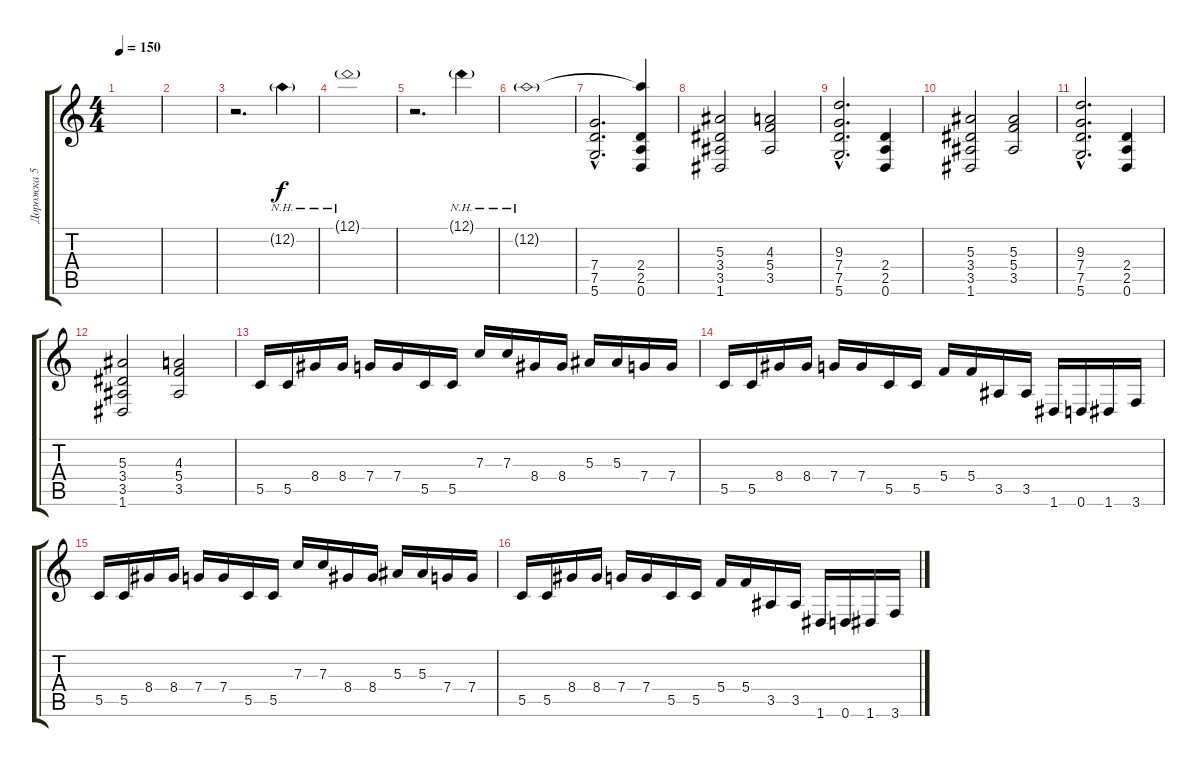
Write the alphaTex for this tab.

\track ("Дорожка 5" "Дорожка 5") {instrument distortionguitar}
\staff {score tabs}
\tuning (D4 A3 F3 C3 G2 D2) {hide}
\ts (4 4)
\tempo 150
\clef g2
\ks c
|
|
r.2{d} 12.2{nh g}.4 |
12.1{nh g}.1 |
r.2{d} 12.1{nh g}.4 |
12.2{nh g}.1 |
(7.4{hac} 7.5{hac} 5.6{hac}).2{d dy f} (12.2{t} 2.4 2.5 0.6).4 |
(5.3 3.4 3.5 1.6).2 (4.3 5.4 3.5).2 |
(9.3{hac} 7.4{hac} 7.5{hac} 5.6{hac}).2{d} (2.4 2.5 0.6).4 |
(5.3 3.4 3.5 1.6).2 (5.3 5.4 3.5).2 |
(9.3{hac} 7.4{hac} 7.5{hac} 5.6{hac}).2{d} (2.4 2.5 0.6).4 |
(5.3 3.4 3.5 1.6).2 (4.3 5.4 3.5).2 |
5.5.16 5.5.16 8.4.16 8.4.16 7.4.16 7.4.16 5.5.16 5.5.16 7.3.16 7.3.16 8.4.16 8.4.16 5.3.16 5.3.16 7.4.16 7.4.16 |
5.5.16 5.5.16 8.4.16 8.4.16 7.4.16 7.4.16 5.5.16 5.5.16 5.4.16 5.4.16 3.5.16 3.5.16 1.6.16 0.6.16 1.6.16 3.6.16 |
5.5.16 5.5.16 8.4.16 8.4.16 7.4.16 7.4.16 5.5.16 5.5.16 7.3.16 7.3.16 8.4.16 8.4.16 5.3.16 5.3.16 7.4.16 7.4.16 |
5.5.16 5.5.16 8.4.16 8.4.16 7.4.16 7.4.16 5.5.16 5.5.16 5.4.16 5.4.16 3.5.16 3.5.16 1.6.16 0.6.16 1.6.16 3.6.16
